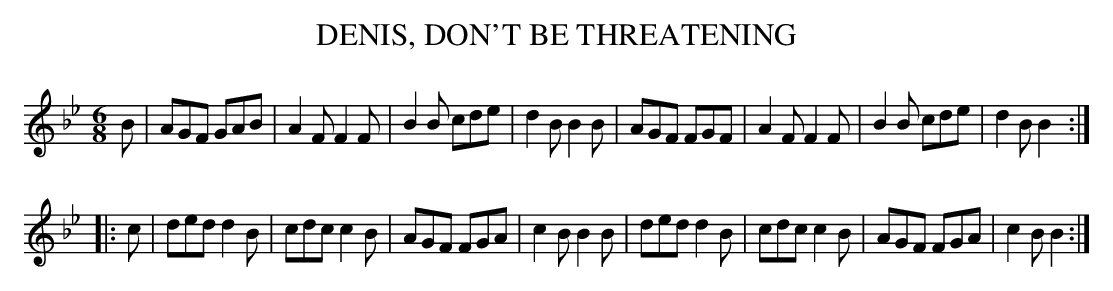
X:1
T: DENIS, DON'T BE THREATENING
M: 6/8
L: 1/8
K: Bb
B |\
AGF GAB | A2F F2F | B2B cde | d2B B2B |\
AGF FGF | A2F F2F | B2B cde | d2B B2 :|
|: c |\
ded d2B | cdc c2B | AGF FGA | c2B B2B |\
ded d2B | cdc c2B | AGF FGA | c2B B2 :|
